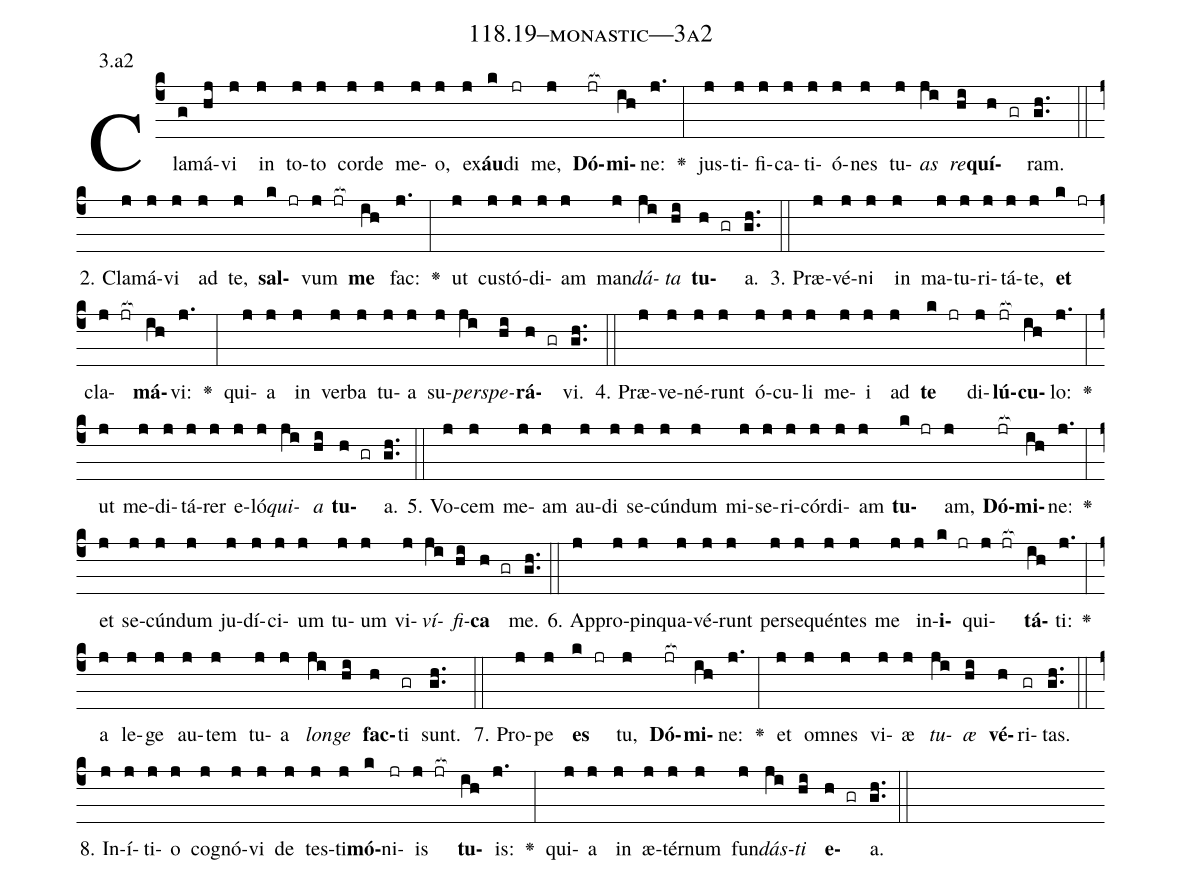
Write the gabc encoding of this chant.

name: 118.19--monastic---3a2;
annotation: 3.a2;
%%
(c4)Cla(g)má(hj)vi(j) in(j) to(j)to(j) cor(j)de(j) me(j)o,(j) ex(j)<b>áu</b>(k)di(jr) me,(j) <b>Dó</b>(jr[ocb:1{])<b>mi</b>(ih[ocb:0}])ne:(j.) <v>\greheightstar</v>(:) jus(j)ti(j)fi(j)ca(j)ti(j)ó(j)nes(j) tu(j)<i>as</i>(ji) <i>re</i>(hi)<b>quí</b>(h gr)ram.(gh..) (::)
2. Cla(j)má(j)vi(j) ad(j) te,(j) <b>sal</b>(k jr)vum(j jr[ocb:1{]) <b>me</b>(ih[ocb:0}]) fac:(j.) <v>\greheightstar</v>(:) ut(j) cus(j)tó(j)di(j)am(j) man(j)<i>dá</i>(ji)<i>ta</i>(hi) <b>tu</b>(h gr)a.(gh..) (::)
3. Præ(j)vé(j)ni(j) in(j) ma(j)tu(j)ri(j)tá(j)te,(j) <b>et</b>(k jr) cla(j jr[ocb:1{])<b>má</b>(ih[ocb:0}])vi:(j.) <v>\greheightstar</v>(:) qui(j)a(j) in(j) ver(j)ba(j) tu(j)a(j) su(j)<i>per</i>(ji)<i>spe</i>(hi)<b>rá</b>(h gr)vi.(gh..) (::)
4. Præ(j)ve(j)né(j)runt(j) ó(j)cu(j)li(j) me(j)i(j) ad(j) <b>te</b>(k jr) di(j)<b>lú</b>(jr[ocb:1{])<b>cu</b>(ih[ocb:0}])lo:(j.) <v>\greheightstar</v>(:) ut(j) me(j)di(j)tá(j)rer(j) e(j)ló(j)<i>qui</i>(ji)<i>a</i>(hi) <b>tu</b>(h gr)a.(gh..) (::)
5. Vo(j)cem(j) me(j)am(j) au(j)di(j) se(j)cún(j)dum(j) mi(j)se(j)ri(j)cór(j)di(j)am(j) <b>tu</b>(k jr)am,(j) <b>Dó</b>(jr[ocb:1{])<b>mi</b>(ih[ocb:0}])ne:(j.) <v>\greheightstar</v>(:) et(j) se(j)cún(j)dum(j) ju(j)dí(j)ci(j)um(j) tu(j)um(j) vi(j)<i>ví</i>(ji)<i>fi</i>(hi)<b>ca</b>(h gr) me.(gh..) (::)
6. Ap(j)pro(j)pin(j)qua(j)vé(j)runt(j) per(j)se(j)quén(j)tes(j) me(j) in(j)<b>i</b>(k jr)qui(j jr[ocb:1{])<b>tá</b>(ih[ocb:0}])ti:(j.) <v>\greheightstar</v>(:) a(j) le(j)ge(j) au(j)tem(j) tu(j)a(j) <i>lon</i>(ji)<i>ge</i>(hi) <b>fac</b>(h)ti(gr) sunt.(gh..) (::)
7. Pro(j)pe(j) <b>es</b>(k jr) tu,(j) <b>Dó</b>(jr[ocb:1{])<b>mi</b>(ih[ocb:0}])ne:(j.) <v>\greheightstar</v>(:) et(j) om(j)nes(j) vi(j)æ(j) <i>tu</i>(ji)<i>æ</i>(hi) <b>vé</b>(h)ri(gr)tas.(gh..) (::)
8. In(j)í(j)ti(j)o(j) co(j)gnó(j)vi(j) de(j) tes(j)ti(j)<b>mó</b>(k)ni(jr)is(j jr[ocb:1{]) <b>tu</b>(ih[ocb:0}])is:(j.) <v>\greheightstar</v>(:) qui(j)a(j) in(j) æ(j)tér(j)num(j) fun(j)<i>dás</i>(ji)<i>ti</i>(hi) <b>e</b>(h gr)a.(gh..) (::)
